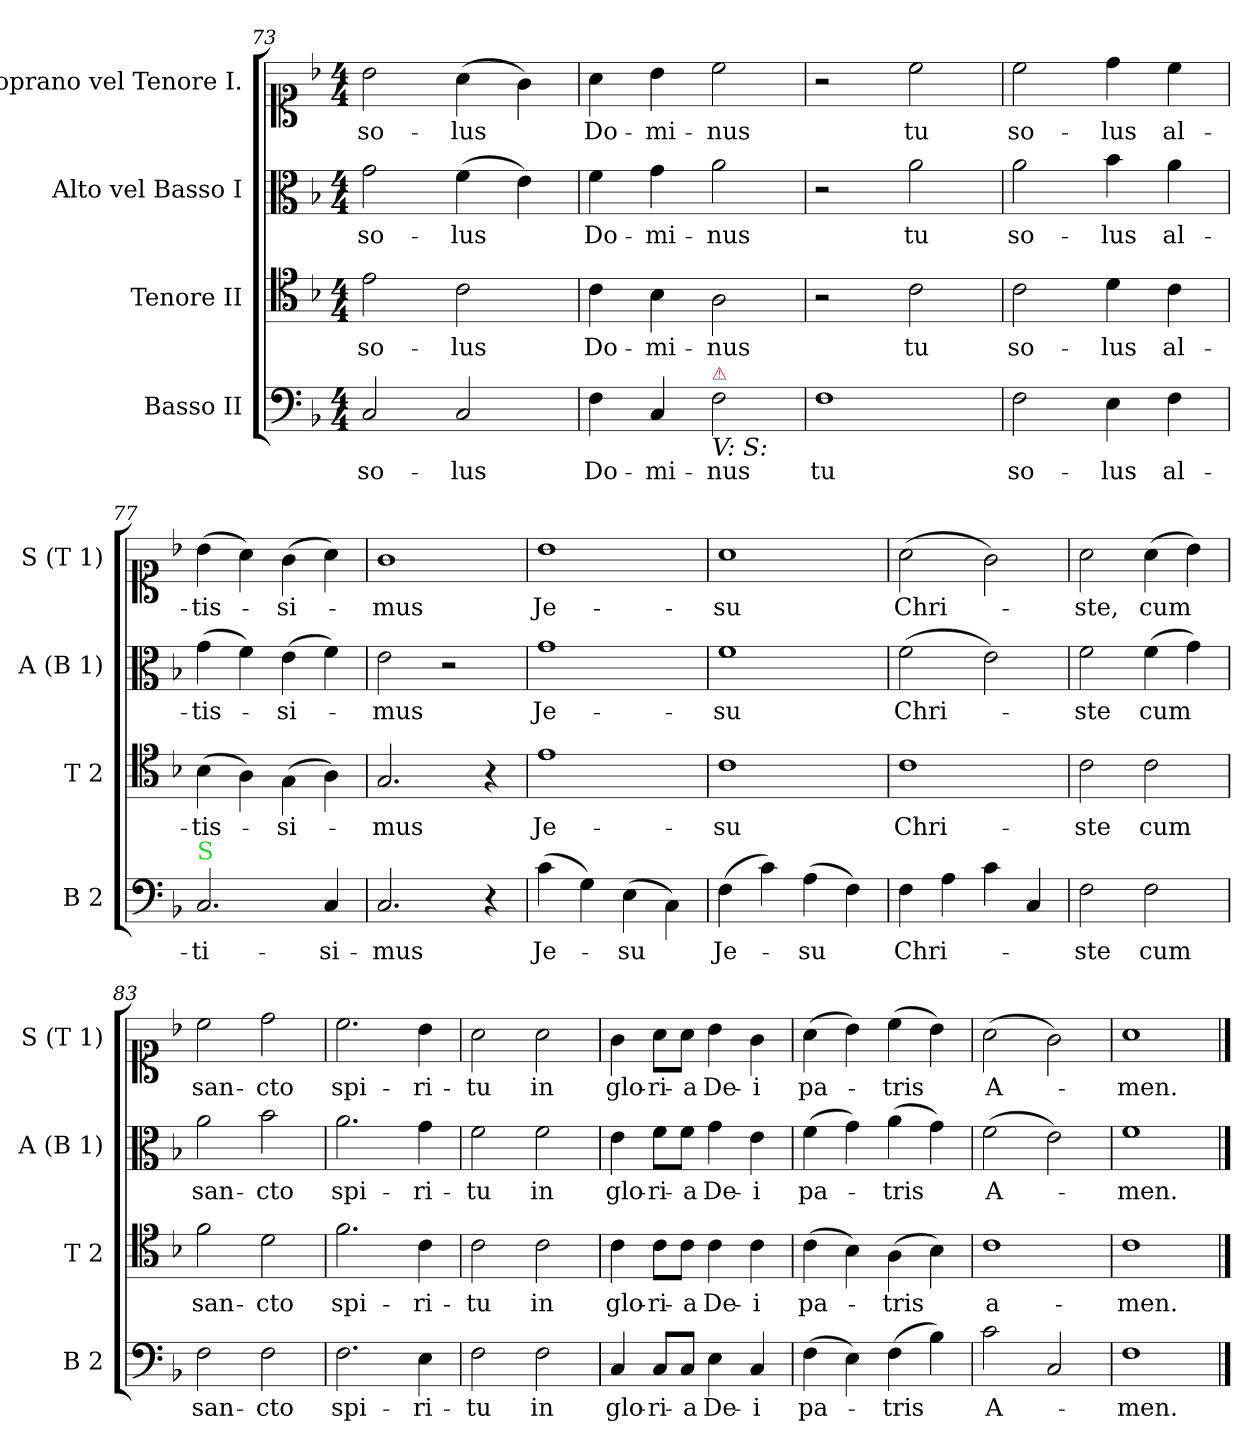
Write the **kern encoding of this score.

**kern	**text	**kern	**text	**kern	**text	**kern	**text
*part4	*part4	*part3	*part3	*part2	*part2	*part1	*part1
*staff4	*staff4	*staff3	*staff3	*staff2	*staff2	*staff1	*staff1
*I"Basso II	*	*I"Tenore II	*	*I"Alto vel Basso I	*	*I"Soprano vel Tenore I.	*
*I'B 2	*	*I'T 2	*	*I'A (B 1)	*	*I'S (T 1)	*
*clefF4	*	*clefC4	*	*clefC3	*	*clefC1	*
*k[b-]	*	*k[b-]	*	*k[b-]	*	*k[b-]	*
*F:	*	*F:	*	*F:	*	*F:	*
*M4/4	*	*M4/4	*	*M4/4	*	*M4/4	*
=73	=73	=73	=73	=73	=73	=73	=73
2C/	so-	2e\	so-	2g\	so-	2b-\	so-
2C/	-lus	2c\	-lus	(>4f\	-lus	(>4a\	-lus
.	.	.	.	4e\)	.	4g\)	.
=74	=74	=74	=74	=74	=74	=74	=74
4F\	Do-	4c\	Do-	4f\	Do-	4a\	Do-
4C/	-mi-	4B-\	-mi-	4g\	-mi-	4b-\	-mi-
!LO:TX:a:color=crimson:t=⚠	!	!	!	!	!	!	!
!LO:TX:b:i:t=V&colon; S&colon;	!	!	!	!	!	!	!
2F\	-nus	2A\	-nus	2a\	-nus	2cc\	-nus
=75	=75	=75	=75	=75	=75	=75	=75
1F	tu	2r	.	2r	.	2r	.
.	.	2c\	tu	2a\	tu	2cc\	tu
=76	=76	=76	=76	=76	=76	=76	=76
2F\	so-	2c\	so-	2a\	so-	2cc\	so-
4E\	-lus	4d\	-lus	4b-\	-lus	4dd\	-lus
4F\	al-	4c\	al-	4a\	al-	4cc\	al-
=77	=77	=77	=77	=77	=77	=77	=77
!LO:TX:a:color=limegreen:t=S	!	!	!	!	!	!	!
2.C/	-ti-	(>4B-\	-tis-	(>4g\	-tis-	(>4b-\	-tis-
.	.	4A\)	.	4f\)	.	4a\)	.
.	.	(>4G\	-si-	(>4e\	-si-	(>4g\	-si-
4C/	-si-	4A\)	.	4f\)	.	4a\)	.
=78	=78	=78	=78	=78	=78	=78	=78
2.C/	-mus	2.G/	-mus	2e\	-mus	1g	-mus
.	.	.	.	2r	.	.	.
4r	.	4r	.	.	.	.	.
=79	=79	=79	=79	=79	=79	=79	=79
(>4c\	Je-	1e	Je-	1g	Je-	1b-	Je-
4G\)	.	.	.	.	.	.	.
(>4E\	-su	.	.	.	.	.	.
4C\)	.	.	.	.	.	.	.
=80	=80	=80	=80	=80	=80	=80	=80
(>4F\	Je-	1c	-su	1f	-su	1a	-su
4c\)	.	.	.	.	.	.	.
(>4A\	-su	.	.	.	.	.	.
4F\)	.	.	.	.	.	.	.
=81	=81	=81	=81	=81	=81	=81	=81
4F\	Chri-	1c	Chri-	(>2f\	Chri-	(>2a\	Chri-
4A\	.	.	.	.	.	.	.
4c\	.	.	.	2e\)	.	2g\)	.
4C/	.	.	.	.	.	.	.
=82	=82	=82	=82	=82	=82	=82	=82
2F\	-ste	2c\	-ste	2f\	-ste	2a\	-ste,
2F\	cum	2c\	cum	(>4f\	cum	(>4a\	cum
.	.	.	.	4g\)	.	4b-\)	.
=83	=83	=83	=83	=83	=83	=83	=83
2F\	san-	2f\	san-	2a\	san-	2cc\	san-
2F\	-cto	2d\	-cto	2b-\	-cto	2dd\	-cto
=84	=84	=84	=84	=84	=84	=84	=84
2.F\	spi-	2.f\	spi-	2.a\	spi-	2.cc\	spi-
4E\	-ri-	4c\	-ri-	4g\	-ri-	4b-\	-ri-
=85	=85	=85	=85	=85	=85	=85	=85
2F\	-tu	2c\	-tu	2f\	-tu	2a\	-tu
2F\	in	2c\	in	2f\	in	2a\	in
=86	=86	=86	=86	=86	=86	=86	=86
4C/	glo-	4c\	glo-	4e\	glo-	4g\	glo-
8C/L	-ri-	8c\L	-ri-	8f\L	-ri-	8a\L	-ri-
8C/J	-a	8c\J	-a	8f\J	-a	8a\J	-a
4E\	De-	4c\	De-	4g\	De-	4b-\	De-
4C/	-i	4c\	-i	4e\	-i	4g\	-i
=87	=87	=87	=87	=87	=87	=87	=87
(>4F\	pa-	(>4c\	pa-	(>4f\	pa-	(>4a\	pa-
4E\)	.	4B-\)	.	4g\)	.	4b-\)	.
(>4F\	-tris	(>4A\	-tris	(>4a\	-tris	(>4cc\	-tris
4B-\)	.	4B-\)	.	4g\)	.	4b-\)	.
=88	=88	=88	=88	=88	=88	=88	=88
2c\	A-	1c	a-	(>2f\	A-	(>2a\	A-
2C/	.	.	.	2e\)	.	2g\)	.
=89	=89	=89	=89	=89	=89	=89	=89
1F	-men.	1c	-men.	1f	-men.	1a	-men.
==	==	==	==	==	==	==	==
*-	*-	*-	*-	*-	*-	*-	*-
